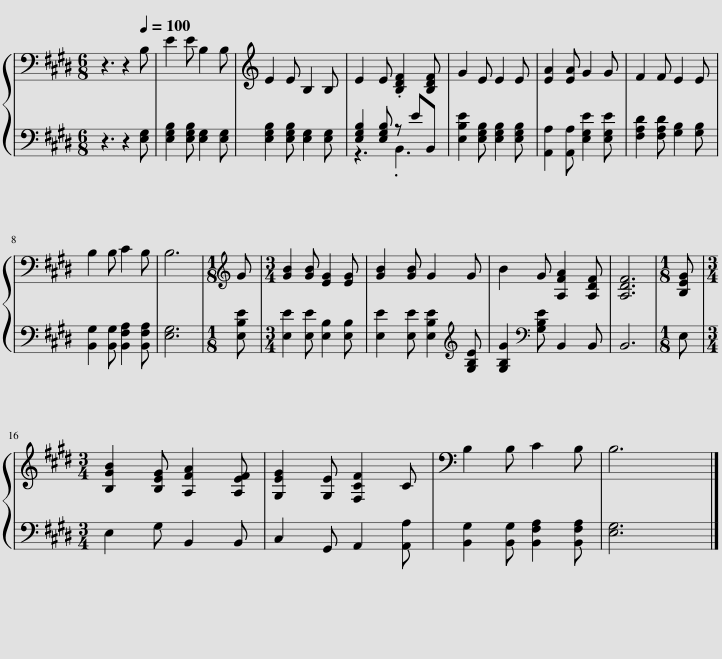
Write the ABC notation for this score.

X:1
%%score { 1 | ( 2 3 ) }
L:1/8
M:6/8
I:linebreak $
K:E
V:1 bass
V:2 bass
V:3 bass
V:1
 z3 z2[Q:1/4=100] B, | E2 E B,2 B, | E2 E B,2 B, | E2 E .[B,DF]2 [B,DF] | G2 E E2 E | %5
 [EA]2 [EA] G2 G | F2 F E2 E |$ B,2 B, C2 B, | B,6 |[M:1/8][K:treble] G | %10
[M:3/4] [GB]2 [GB] [EG]2 [EG] | [GB]2 [GB] G2 G | B2 G [A,FA]2 [A,DF] | [A,DF]6 |[M:1/8] [B,EG] |$ %15
[M:3/4] [B,GB]2 [B,EG] [A,FA]2 [A,EF] | [G,EG]2 [G,E] [F,CF]2 C | B,2 B, C2 B, | B,6 |] %19
V:2
 z3 z2 [E,G,] | [E,G,B,]2 [E,G,B,] [E,G,]2 [E,G,] | [E,G,B,]2 [E,G,B,] [E,G,]2 [E,G,] | [E,G,B,]2 [E,G,B,] z EB,, | [E,B,E]2 [E,G,B,] [E,G,B,]2 [E,G,B,] | %5
 [A,,A,]2 [A,,A,] [E,G,E]2 [E,G,E] | [F,A,D]2 [F,A,D] [G,B,]2 [G,B,] |$ [B,,G,]2 [B,,G,] [B,,F,A,]2 [B,,F,A,] | [E,G,]6 |[M:1/8] [E,B,E] | %10
[M:3/4] [E,E]2 [E,E] [E,B,]2 [E,B,] | [E,E]2 [E,E] [E,B,E]2[K:treble] [G,B,E] | [G,B,G]2[K:bass] [G,B,E] B,,2 B,, | B,,6 |[M:1/8] E, |$ %15
[M:3/4] E,2 G, B,,2 B,, | C,2 G,, A,,2 [A,,A,] | [B,,G,]2 [B,,G,] [B,,F,A,]2 [B,,F,A,] | [E,G,]6 |] %19
V:3
 x6 | x6 | x6 | z3 .B,,3 | x6 | %5
 x6 | x6 |$ x6 | x6 |[M:1/8] x | %10
[M:3/4] x6 | x5[K:treble] x | x2[K:bass] x4 | x6 |[M:1/8] x |$ %15
[M:3/4] x6 | x6 | x6 | x6 |] %19
